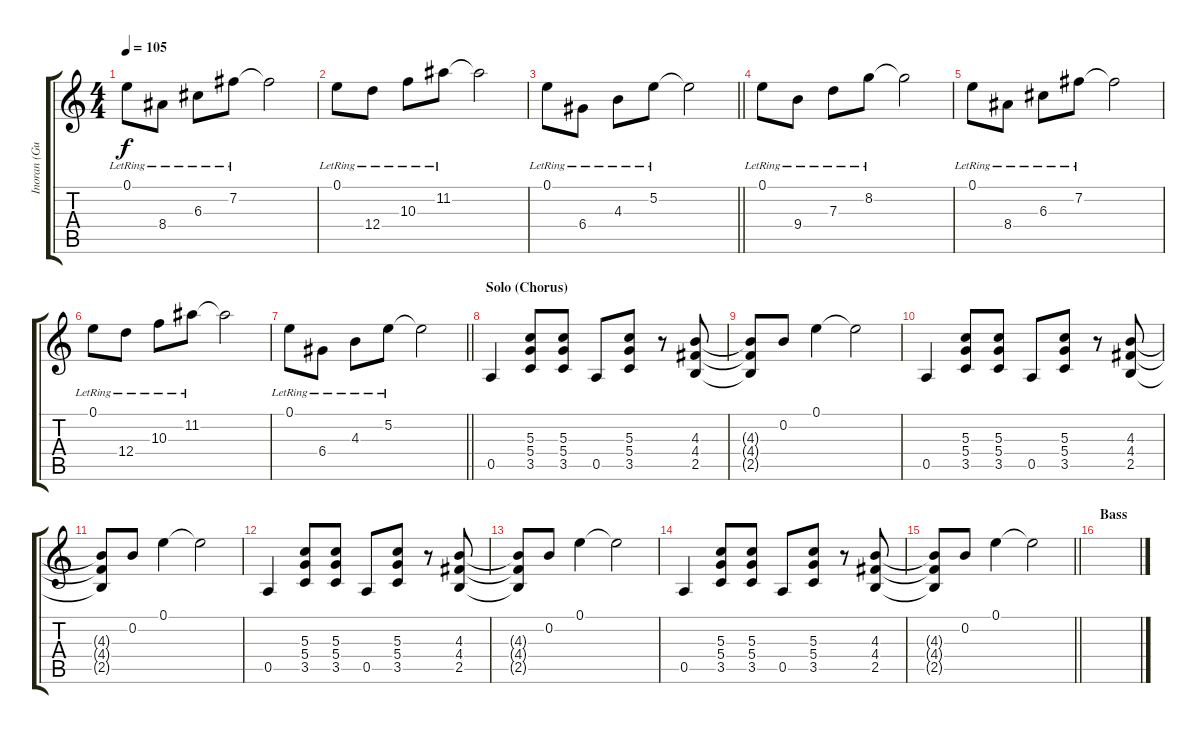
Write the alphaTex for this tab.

\track ("Inoran (Guitar)" "Inoran (Gu") {instrument electricguitarjazz}
\staff {score tabs}
\tuning (E4 B3 G3 D3 A2 E2) {hide}
\ts (4 4)
\tempo 105
\clef g2
\ks c
0.1{lr}.8{dy f} 8.4{lr}.8 6.3{lr}.8 7.2{lr}.8 7.2{t}.2 |
0.1{lr}.8 12.4{lr}.8 10.3{lr}.8 11.2{lr}.8 11.2{t}.2 |
\barLineRight lightlight
0.1{lr}.8 6.4{lr}.8 4.3{lr}.8 5.2{lr}.8 5.2{t}.2 |
0.1{lr}.8 9.4{lr}.8 7.3{lr}.8 8.2{lr}.8 8.2{t}.2 |
0.1{lr}.8 8.4{lr}.8 6.3{lr}.8 7.2{lr}.8 7.2{t}.2 |
0.1{lr}.8 12.4{lr}.8 10.3{lr}.8 11.2{lr}.8 11.2{t}.2 |
\barLineRight lightlight
0.1{lr}.8 6.4{lr}.8 4.3{lr}.8 5.2{lr}.8 5.2{t}.2 |
\section ("" "Solo (Chorus)")
0.5.4 (5.3 5.4 3.5).8 (5.3 5.4 3.5).8 0.5.8 (5.3 5.4 3.5).8 r.8 (4.3 4.4 2.5).8 |
(4.3{t} 4.4{t} 2.5{t}).8 0.2.8 0.1.4 0.1{t}.2 |
0.5.4 (5.3 5.4 3.5).8 (5.3 5.4 3.5).8 0.5.8 (5.3 5.4 3.5).8 r.8 (4.3 4.4 2.5).8 |
(4.3{t} 4.4{t} 2.5{t}).8 0.2.8 0.1.4 0.1{t}.2 |
0.5.4 (5.3 5.4 3.5).8 (5.3 5.4 3.5).8 0.5.8 (5.3 5.4 3.5).8 r.8 (4.3 4.4 2.5).8 |
(4.3{t} 4.4{t} 2.5{t}).8 0.2.8 0.1.4 0.1{t}.2 |
0.5.4 (5.3 5.4 3.5).8 (5.3 5.4 3.5).8 0.5.8 (5.3 5.4 3.5).8 r.8 (4.3 4.4 2.5).8 |
\barLineRight lightlight
(4.3{t} 4.4{t} 2.5{t}).8 0.2.8 0.1.4 0.1{t}.2 |
\section ("" "Bass")
